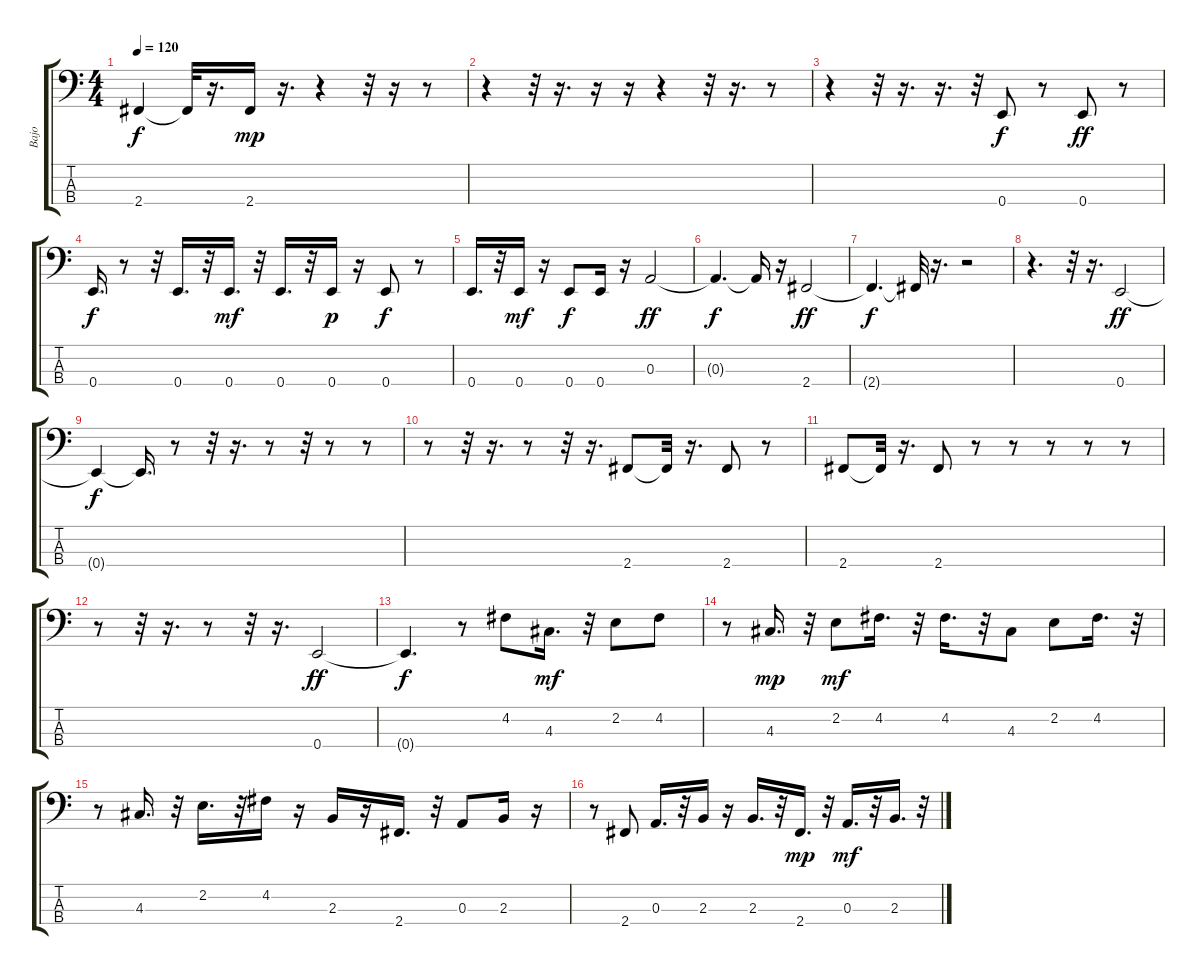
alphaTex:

\track ("Bajo" "Bajo") {instrument electricbassfinger}
\staff {score tabs}
\tuning (G2 D2 A1 E1) {hide}
\ts (4 4)
\tempo 120
\clef f4
\ks c
2.4{t}.4{dy f} 2.4{t}.32 r.16{d} 2.4.16{dy mp} r.16{d} r.4 r.32 r.16 r.8 |
r.4 r.32 r.16{d} r.16 r.16 r.4 r.32 r.16{d} r.8 |
r.4 r.32 r.16{d} r.16{d} r.32 0.4.8{dy f} r.8 0.4.8{dy ff} r.8 |
0.4.16{d dy f} r.8 r.32 0.4.16{d} r.32 0.4.16{d dy mf} r.32 0.4.16{d} r.32 0.4.16{dy p} r.16 0.4.8{dy f} r.8 |
0.4.16{d} r.32 0.4.16{dy mf} r.16 0.4.8{dy f} 0.4.16 r.16 0.3.2{dy ff} |
0.3{t}.4{d dy f} 0.3{t}.16 r.16 2.4.2{dy ff} |
2.4{t}.4{d dy f} 2.4{t}.32 r.16{d} r.2 |
r.4{d} r.32 r.16{d} 0.4.2{dy ff} |
0.4{t}.4{dy f} 0.4{t}.16{d} r.8 r.32 r.16{d} r.8 r.32 r.8 r.8 |
r.8 r.32 r.16{d} r.8 r.32 r.16{d} 2.4.8 2.4{t}.32 r.16{d} 2.4.8 r.8 |
2.4.8 2.4{t}.32 r.16{d} 2.4.8 r.8 r.8 r.8 r.8 r.8 |
r.8 r.32 r.16{d} r.8 r.32 r.16{d} 0.4.2{dy ff} |
0.4{t}.4{d dy f} r.8 4.2.8 4.3.16{d dy mf} r.32 2.2.8 4.2.8 |
r.8 4.3.16{d dy mp} r.32 2.2.8{dy mf} 4.2.16{d} r.32 4.2.16{d} r.32 4.3.8 2.2.8 4.2.16{d} r.32 |
r.8 4.3.16{d} r.32 2.2.16{d} r.32 4.2.16 r.16 2.3.16 r.16 2.4.16{d} r.32 0.3.8 2.3.16 r.16 |
r.8 2.4.8 0.3.16{d} r.32 2.3.16 r.16 2.3.16{d} r.32 2.4.16{d dy mp} r.32 0.3.16{d dy mf} r.32 2.3.16{d} r.32
